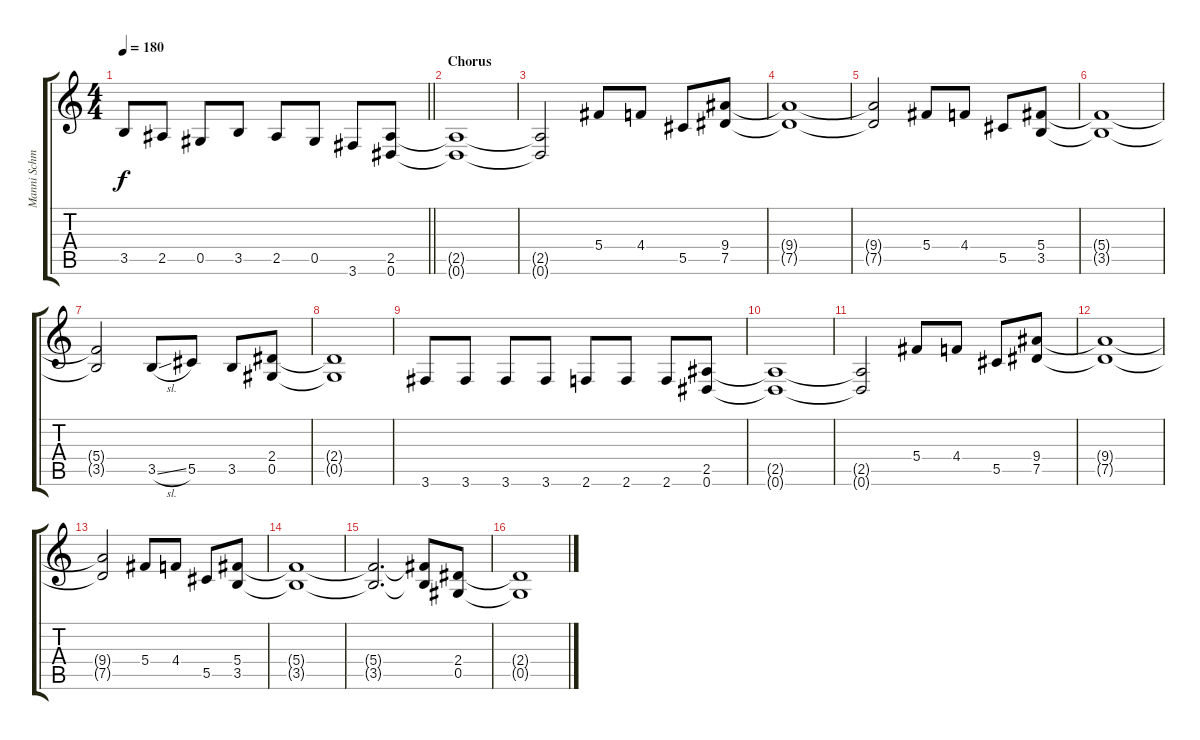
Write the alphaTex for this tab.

\track ("Manni Schmidt" "Manni Schm") {instrument distortionguitar}
\staff {score tabs}
\tuning (Eb4 Bb3 Gb3 Db3 Ab2 Eb2) {hide}
\ts (4 4)
\tempo 180
\clef g2
\barLineRight lightlight
\ks c
3.5.8{dy f} 2.5.8 0.5.8 3.5.8 2.5.8 0.5.8 3.6.8 (2.5 0.6).8 |
\section ("" "Chorus")
(2.5{t} 0.6{t}).1 |
(2.5{t} 0.6{t}).2 5.4.8 4.4.8 5.5.8 (9.4 7.5).8 |
(9.4{t} 7.5{t}).1 |
(9.4{t} 7.5{t}).2 5.4.8 4.4.8 5.5.8 (5.4 3.5).8 |
(5.4{t} 3.5{t}).1 |
(5.4{t} 3.5{t}).2 3.5{sl}.8 5.5.8 3.5.8 (2.4 0.5).8 |
(2.4{t} 0.5{t}).1 |
3.6.8 3.6.8 3.6.8 3.6.8 2.6.8 2.6.8 2.6.8 (2.5 0.6).8 |
(2.5{t} 0.6{t}).1 |
(2.5{t} 0.6{t}).2 5.4.8 4.4.8 5.5.8 (9.4 7.5).8 |
(9.4{t} 7.5{t}).1 |
(9.4{t} 7.5{t}).2 5.4.8 4.4.8 5.5.8 (5.4 3.5).8 |
(5.4{t} 3.5{t}).1 |
(5.4{t} 3.5{t}).2{d} (5.4{t} 3.5{t}).8 (2.4 0.5).8 |
(2.4{t} 0.5{t}).1
